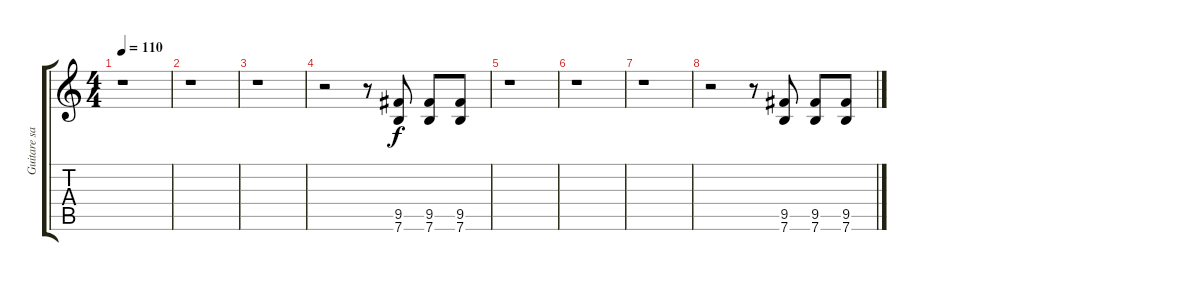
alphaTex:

\track ("Guitare saturée" "Guitare sa") {instrument distortionguitar}
\staff {score tabs}
\tuning (E4 B3 G3 D3 A2 E2) {hide}
\ts (4 4)
\tempo 110
\clef g2
\ks c
r.1{dy f} |
r.1 |
r.1 |
r.2 r.8 (9.5 7.6).8 (9.5 7.6).8 (9.5 7.6).8 |
r.1 |
r.1 |
r.1 |
r.2 r.8 (9.5 7.6).8 (9.5 7.6).8 (9.5 7.6).8
